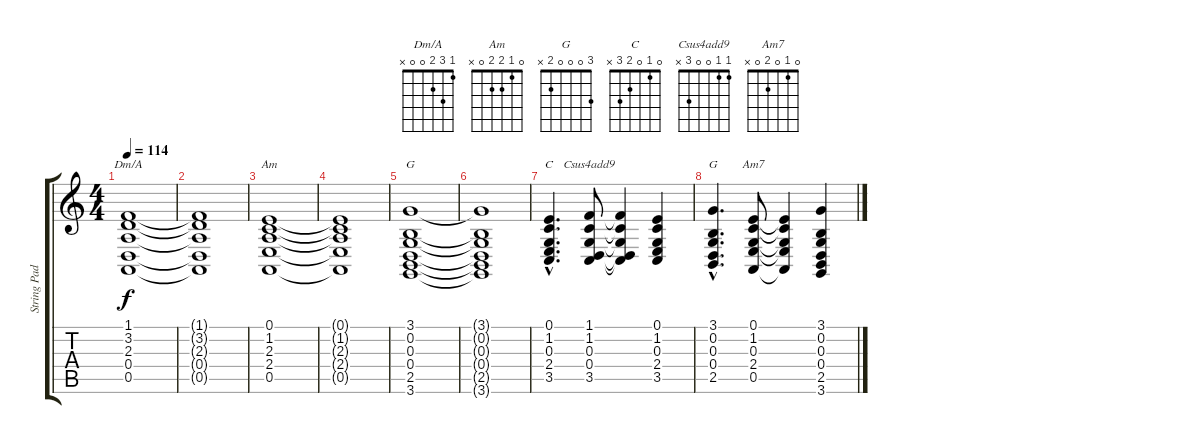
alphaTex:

\track ("String Pad" "String Pad") {instrument stringensemble1}
\staff {score tabs}
\tuning (E4 B3 G3 D3 A2 E2) {hide}
\chord ("Dm/A" 1 3 2 0 0 x)
\chord ("Am" 0 1 2 2 0 x)
\chord ("G" 3 0 0 0 2 3)
\chord ("C" 0 1 0 2 3 x)
\chord ("Csus4add9" 1 1 0 0 3 x)
\chord ("G" 3 0 0 0 2 x)
\chord ("Am7" 0 1 0 2 0 x)
\ts (4 4)
\tempo 114
\clef g2
\ks c
(1.1 3.2 2.3 0.4 0.5).1{ch "Dm/A" dy f} |
(1.1{t} 3.2{t} 2.3{t} 0.4{t} 0.5{t}).1 |
(0.1 1.2 2.3 2.4 0.5).1{ch "Am"} |
(0.1{t} 1.2{t} 2.3{t} 2.4{t} 0.5{t}).1 |
(3.1 0.2 0.3 0.4 2.5 3.6).1{ch "G"} |
(3.1{t} 0.2{t} 0.3{t} 0.4{t} 2.5{t} 3.6{t}).1 |
(0.1{hac} 1.2{hac} 0.3{hac} 2.4{hac} 3.5{hac}).4{d ch "C"} (1.1 1.2 0.3 0.4 3.5).8{ch "Csus4add9"} (1.1{t} 1.2{t} 0.3{t} 0.4{t} 3.5{t}).4 (0.1 1.2 0.3 2.4 3.5).4 |
(3.1{hac} 0.2{hac} 0.3{hac} 0.4{hac} 2.5{hac}).4{d ch "G"} (0.1 1.2 0.3 2.4 0.5).8{ch "Am7"} (0.1{t} 1.2{t} 0.3{t} 2.4{t} 0.5{t}).4 (3.1 0.2 0.3 0.4 2.5 3.6).4
